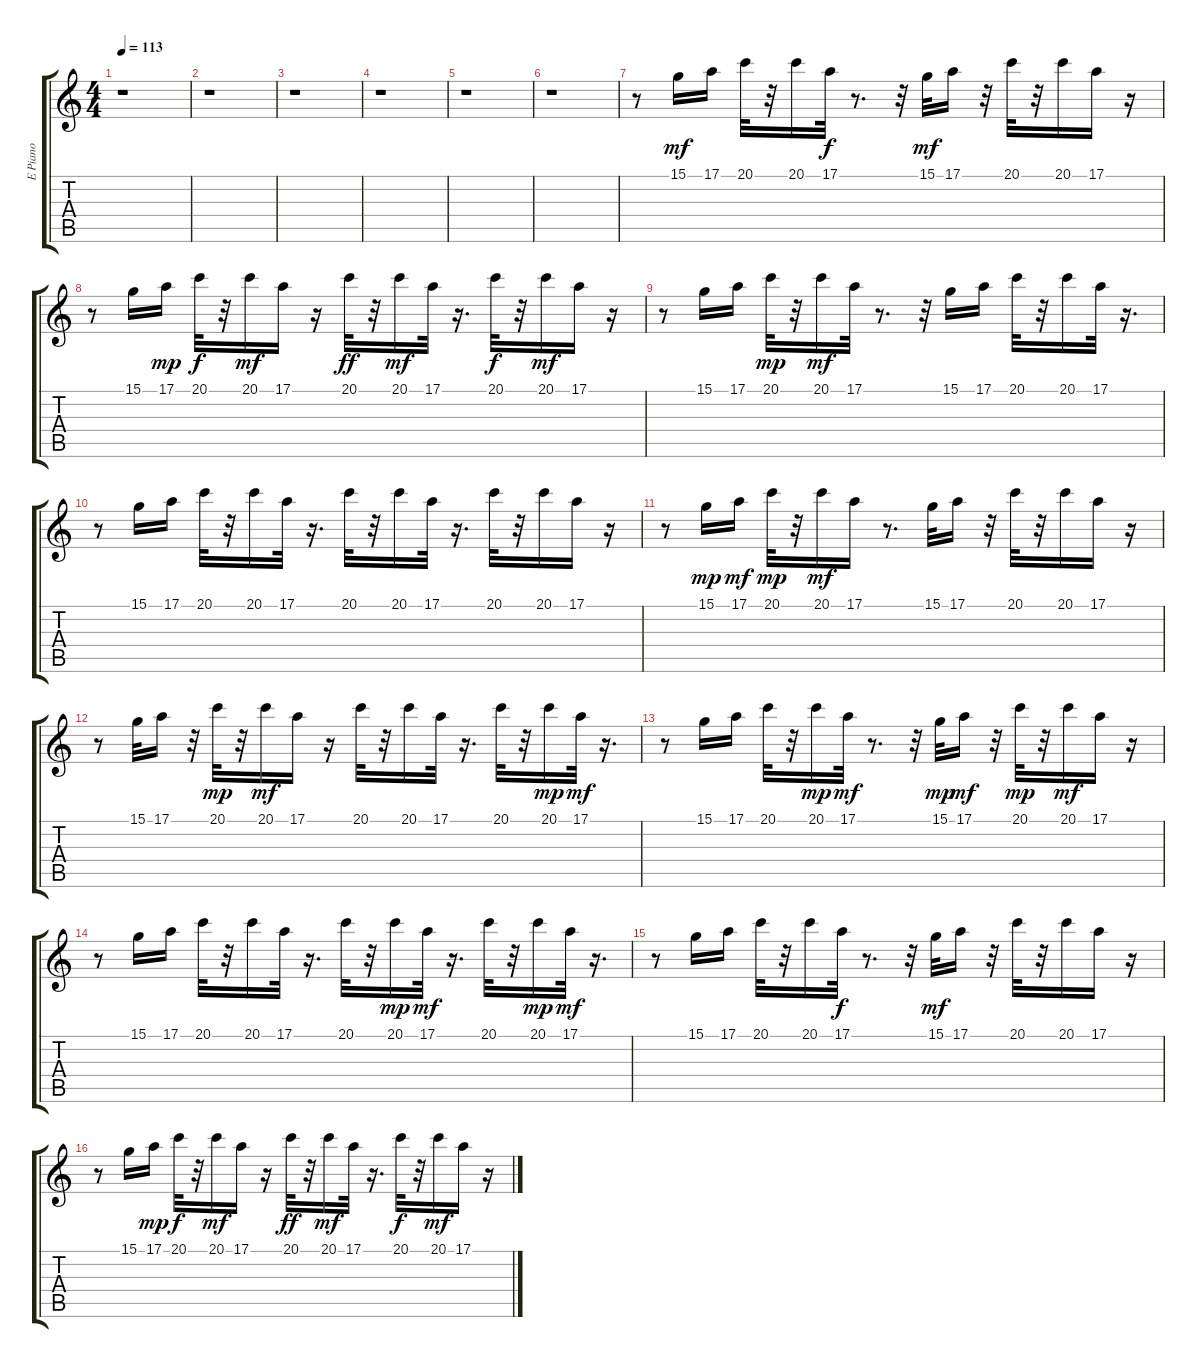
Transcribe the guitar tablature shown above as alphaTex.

\track ("E Piano" "E Piano") {instrument electricpiano1}
\staff {score tabs}
\tuning (E4 B3 G3 D3 A2 E2) {hide}
\ts (4 4)
\tempo 113
\clef g2
\ks c
r.1{dy mf} |
r.1 |
r.1 |
r.1 |
r.1 |
r.1 |
r.8 15.1.16 17.1.16 20.1.32 r.32 20.1.16 17.1.32{dy f} r.8{d} r.32 15.1.32{dy mf} 17.1.16 r.32 20.1.32 r.32 20.1.16 17.1.16 r.16 |
r.8 15.1.16 17.1.16{dy mp} 20.1.32{dy f} r.32 20.1.16{dy mf} 17.1.16 r.16 20.1.32{dy ff} r.32 20.1.16{dy mf} 17.1.32 r.16{d} 20.1.32{dy f} r.32 20.1.16{dy mf} 17.1.16 r.16 |
r.8 15.1.16 17.1.16 20.1.32{dy mp} r.32 20.1.16{dy mf} 17.1.32 r.8{d} r.32 15.1.16 17.1.16 20.1.32 r.32 20.1.16 17.1.32 r.16{d} |
r.8 15.1.16 17.1.16 20.1.32 r.32 20.1.16 17.1.32 r.16{d} 20.1.32 r.32 20.1.16 17.1.32 r.16{d} 20.1.32 r.32 20.1.16 17.1.16 r.16 |
r.8 15.1.16{dy mp} 17.1.16{dy mf} 20.1.32{dy mp} r.32 20.1.16{dy mf} 17.1.16 r.8{d} 15.1.32 17.1.16 r.32 20.1.32 r.32 20.1.16 17.1.16 r.16 |
r.8 15.1.32 17.1.16 r.32 20.1.32{dy mp} r.32 20.1.16{dy mf} 17.1.16 r.16 20.1.32 r.32 20.1.16 17.1.32 r.16{d} 20.1.32 r.32 20.1.16{dy mp} 17.1.32{dy mf} r.16{d} |
r.8 15.1.16 17.1.16 20.1.32 r.32 20.1.16{dy mp} 17.1.32{dy mf} r.8{d} r.32 15.1.32{dy mp} 17.1.16{dy mf} r.32 20.1.32{dy mp} r.32 20.1.16{dy mf} 17.1.16 r.16 |
r.8 15.1.16 17.1.16 20.1.32 r.32 20.1.16 17.1.32 r.16{d} 20.1.32 r.32 20.1.16{dy mp} 17.1.32{dy mf} r.16{d} 20.1.32 r.32 20.1.16{dy mp} 17.1.32{dy mf} r.16{d} |
r.8 15.1.16 17.1.16 20.1.32 r.32 20.1.16 17.1.32{dy f} r.8{d} r.32 15.1.32{dy mf} 17.1.16 r.32 20.1.32 r.32 20.1.16 17.1.16 r.16 |
r.8 15.1.16 17.1.16{dy mp} 20.1.32{dy f} r.32 20.1.16{dy mf} 17.1.16 r.16 20.1.32{dy ff} r.32 20.1.16{dy mf} 17.1.32 r.16{d} 20.1.32{dy f} r.32 20.1.16{dy mf} 17.1.16 r.16
